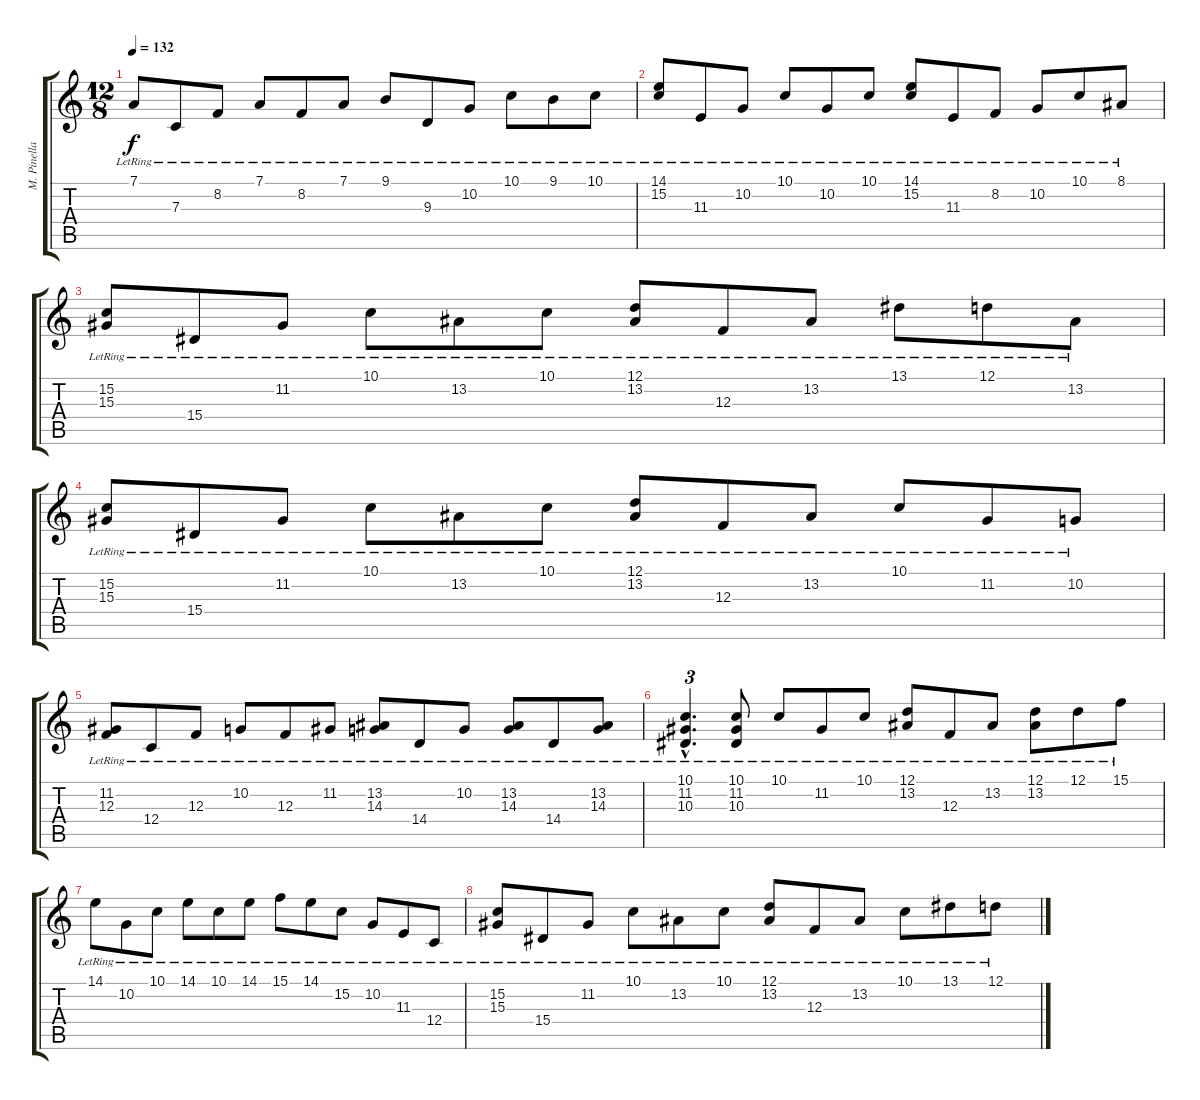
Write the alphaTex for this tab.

\track ("M. Pinella [Piano, Add. Guitar]" "M. Pinella") {instrument pad1newage}
\staff {score tabs}
\tuning (D4 A3 F3 C3 G2 D2) {hide}
\ts (12 8)
\tempo 132
\clef g2
\ks c
7.1{lr}.8{dy f} 7.3{lr}.8 8.2{lr}.8 7.1{lr}.8 8.2{lr}.8 7.1{lr}.8 9.1{lr}.8 9.3{lr}.8 10.2{lr}.8 10.1{lr}.8 9.1{lr}.8 10.1{lr}.8 |
(14.1{lr} 15.2{lr}).8{volume 12 instrument brightacousticpiano} 11.3{lr}.8 10.2{lr}.8 10.1{lr}.8 10.2{lr}.8 10.1{lr}.8 (14.1{lr} 15.2{lr}).8 11.3{lr}.8 8.2{lr}.8 10.2{lr}.8 10.1{lr}.8 8.1{lr}.8 |
(15.2{lr} 15.3{lr}).8 15.4{lr}.8 11.2{lr}.8 10.1{lr}.8 13.2{lr}.8 10.1{lr}.8 (12.1{lr} 13.2{lr}).8 12.3{lr}.8 13.2{lr}.8 13.1{lr}.8 12.1{lr}.8 13.2{lr}.8 |
(15.2{lr} 15.3{lr}).8 15.4{lr}.8 11.2{lr}.8 10.1{lr}.8 13.2{lr}.8 10.1{lr}.8 (12.1{lr} 13.2{lr}).8 12.3{lr}.8 13.2{lr}.8 10.1{lr}.8 11.2{lr}.8 10.2{lr}.8 |
(11.2{lr} 12.3{lr}).8 12.4{lr}.8 12.3{lr}.8 10.2{lr}.8 12.3{lr}.8 11.2{lr}.8 (13.2{lr} 14.3{lr}).8 14.4{lr}.8 10.2{lr}.8 (13.2{lr} 14.3{lr}).8 14.4{lr}.8 (13.2{lr} 14.3{lr}).8 |
(10.1{hac lr} 11.2{hac lr} 10.3{hac lr}).4{d tu (3 2)} (10.1{lr} 11.2{lr} 10.3{lr}).8 10.1{lr}.8 11.2{lr}.8 10.1{lr}.8 (12.1{lr} 13.2{lr}).8 12.3{lr}.8 13.2{lr}.8 (12.1{lr} 13.2{lr}).8 12.1{lr}.8 15.1{lr}.8 |
14.1{lr}.8 10.2{lr}.8 10.1{lr}.8 14.1{lr}.8 10.1{lr}.8 14.1{lr}.8 15.1{lr}.8 14.1{lr}.8 15.2{lr}.8 10.2{lr}.8 11.3{lr}.8 12.4{lr}.8 |
(15.2{lr} 15.3{lr}).8 15.4{lr}.8 11.2{lr}.8 10.1{lr}.8 13.2{lr}.8 10.1{lr}.8 (12.1{lr} 13.2{lr}).8 12.3{lr}.8 13.2{lr}.8 10.1{lr}.8 13.1{lr}.8 12.1{lr}.8
